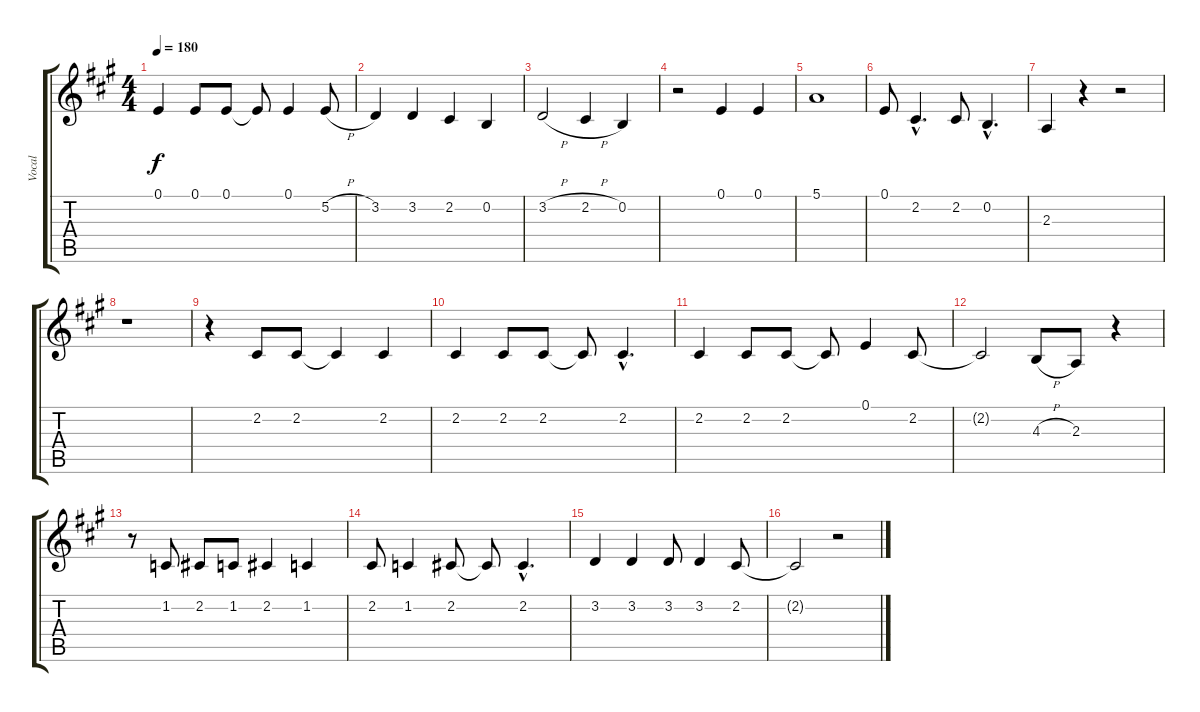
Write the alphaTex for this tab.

\track ("Vocal" "Vocal") {instrument altosax}
\staff {score tabs}
\tuning (E4 B3 G3 D3 A2 E2) {hide}
\ts (4 4)
\tempo 180
\clef g2
\ks a
0.1.4{dy f} 0.1.8 0.1.8 0.1{t}.8 0.1.4 5.2{h}.8 |
3.2.4 3.2.4 2.2.4 0.2.4 |
3.2{h}.2 2.2{h}.4 0.2.4 |
r.2 0.1.4 0.1.4 |
5.1.1 |
0.1.8 2.2{hac}.4{d} 2.2.8 0.2{hac}.4{d} |
2.3.4 r.4 r.2 |
r.1 |
r.4 2.2.8 2.2.8 2.2{t}.4 2.2.4 |
2.2.4 2.2.8 2.2.8 2.2{t}.8 2.2{hac}.4{d} |
2.2.4 2.2.8 2.2.8 2.2{t}.8 0.1.4 2.2.8 |
2.2{t}.2 4.3{h}.8 2.3.8 r.4 |
r.8 1.2.8 2.2.8 1.2.8 2.2.4 1.2.4 |
2.2.8 1.2.4 2.2.8 2.2{t}.8 2.2{hac}.4{d} |
3.2.4 3.2.4 3.2.8 3.2.4 2.2.8 |
2.2{t}.2 r.2
